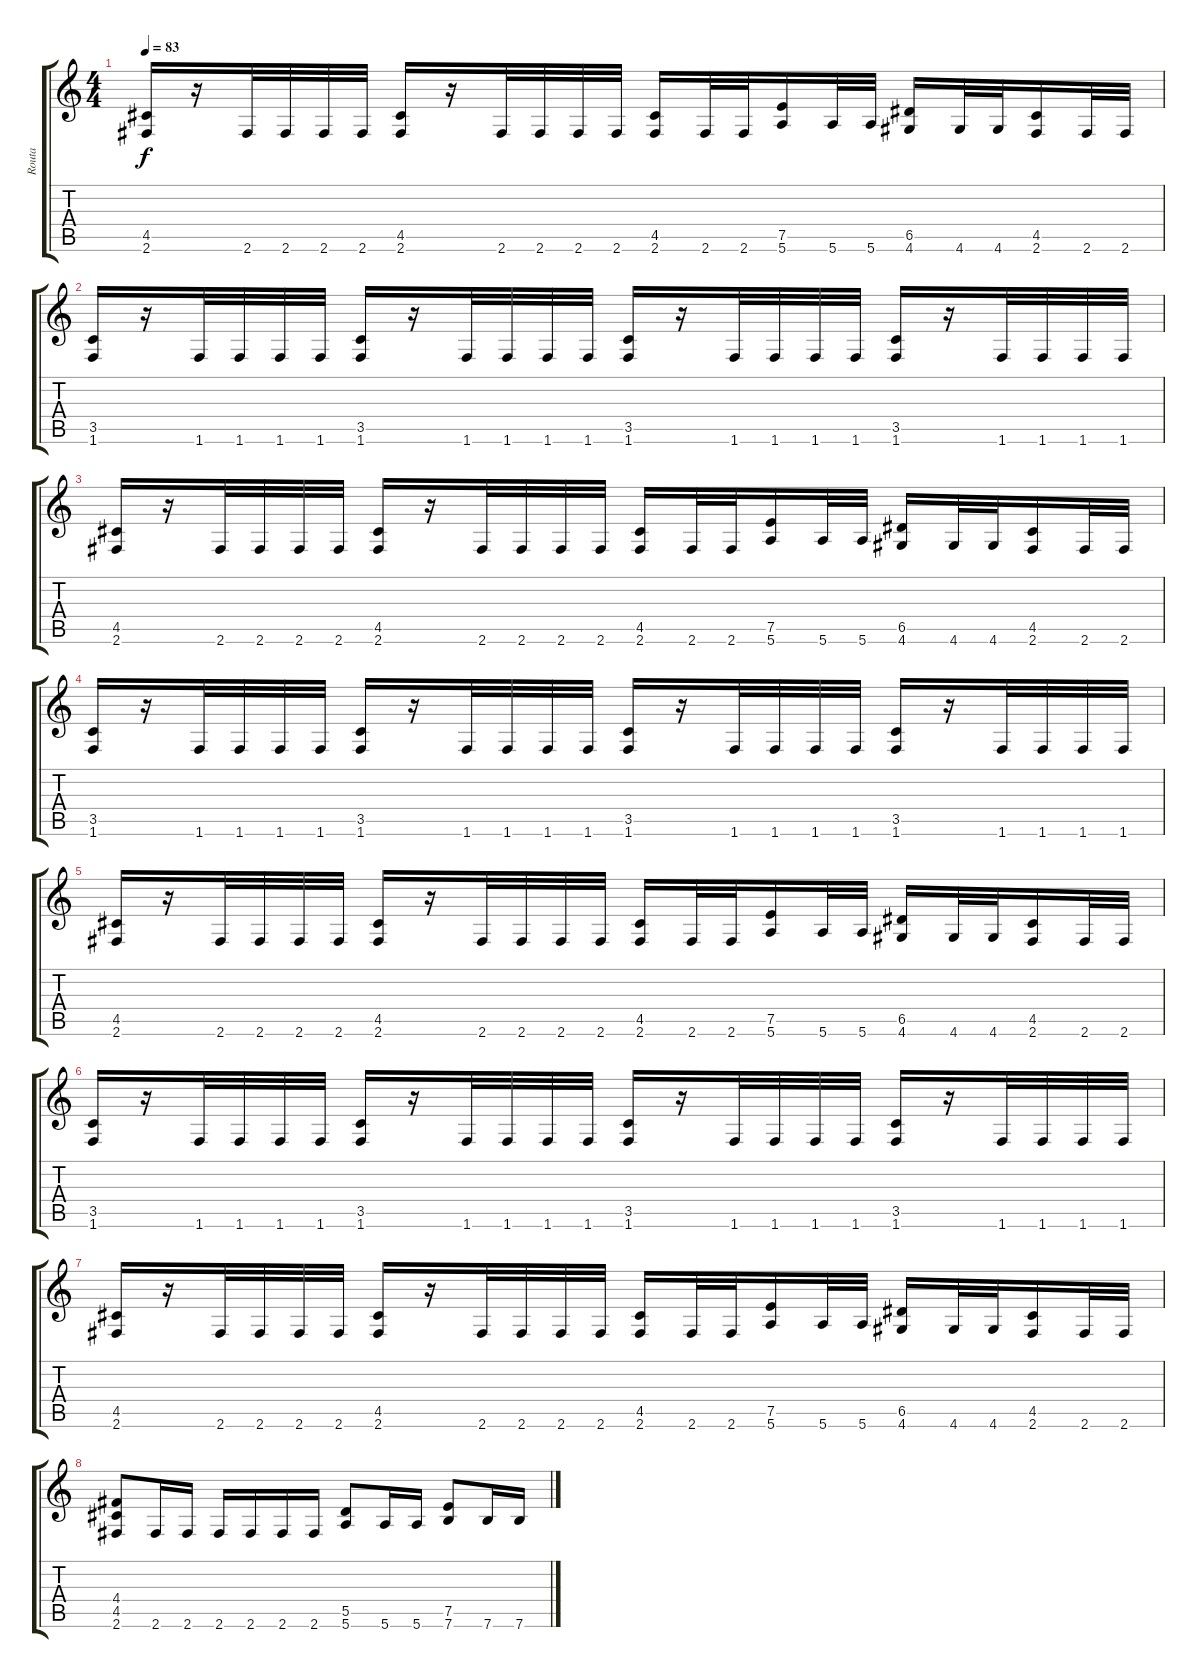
\track ("Routa" "Routa") {instrument distortionguitar}
\staff {score tabs}
\tuning (E4 B3 G3 D3 A2 E2) {hide}
\ts (4 4)
\tempo 83
\clef g2
\ks c
(4.5 2.6).16{dy f} r.16 2.6.32 2.6.32 2.6.32 2.6.32 (4.5 2.6).16 r.16 2.6.32 2.6.32 2.6.32 2.6.32 (4.5 2.6).16 2.6.32 2.6.32 (7.5 5.6).16 5.6.32 5.6.32 (6.5 4.6).16 4.6.32 4.6.32 (4.5 2.6).16 2.6.32 2.6.32 |
(3.5 1.6).16 r.16 1.6.32 1.6.32 1.6.32 1.6.32 (3.5 1.6).16 r.16 1.6.32 1.6.32 1.6.32 1.6.32 (3.5 1.6).16 r.16 1.6.32 1.6.32 1.6.32 1.6.32 (3.5 1.6).16 r.16 1.6.32 1.6.32 1.6.32 1.6.32 |
(4.5 2.6).16 r.16 2.6.32 2.6.32 2.6.32 2.6.32 (4.5 2.6).16 r.16 2.6.32 2.6.32 2.6.32 2.6.32 (4.5 2.6).16 2.6.32 2.6.32 (7.5 5.6).16 5.6.32 5.6.32 (6.5 4.6).16 4.6.32 4.6.32 (4.5 2.6).16 2.6.32 2.6.32 |
(3.5 1.6).16 r.16 1.6.32 1.6.32 1.6.32 1.6.32 (3.5 1.6).16 r.16 1.6.32 1.6.32 1.6.32 1.6.32 (3.5 1.6).16 r.16 1.6.32 1.6.32 1.6.32 1.6.32 (3.5 1.6).16 r.16 1.6.32 1.6.32 1.6.32 1.6.32 |
(4.5 2.6).16 r.16 2.6.32 2.6.32 2.6.32 2.6.32 (4.5 2.6).16 r.16 2.6.32 2.6.32 2.6.32 2.6.32 (4.5 2.6).16 2.6.32 2.6.32 (7.5 5.6).16 5.6.32 5.6.32 (6.5 4.6).16 4.6.32 4.6.32 (4.5 2.6).16 2.6.32 2.6.32 |
(3.5 1.6).16 r.16 1.6.32 1.6.32 1.6.32 1.6.32 (3.5 1.6).16 r.16 1.6.32 1.6.32 1.6.32 1.6.32 (3.5 1.6).16 r.16 1.6.32 1.6.32 1.6.32 1.6.32 (3.5 1.6).16 r.16 1.6.32 1.6.32 1.6.32 1.6.32 |
(4.5 2.6).16 r.16 2.6.32 2.6.32 2.6.32 2.6.32 (4.5 2.6).16 r.16 2.6.32 2.6.32 2.6.32 2.6.32 (4.5 2.6).16 2.6.32 2.6.32 (7.5 5.6).16 5.6.32 5.6.32 (6.5 4.6).16 4.6.32 4.6.32 (4.5 2.6).16 2.6.32 2.6.32 |
(4.4 4.5 2.6).8 2.6.16 2.6.16 2.6.16 2.6.16 2.6.16 2.6.16 (5.5 5.6).8 5.6.16 5.6.16 (7.5 7.6).8 7.6.16 7.6.16
